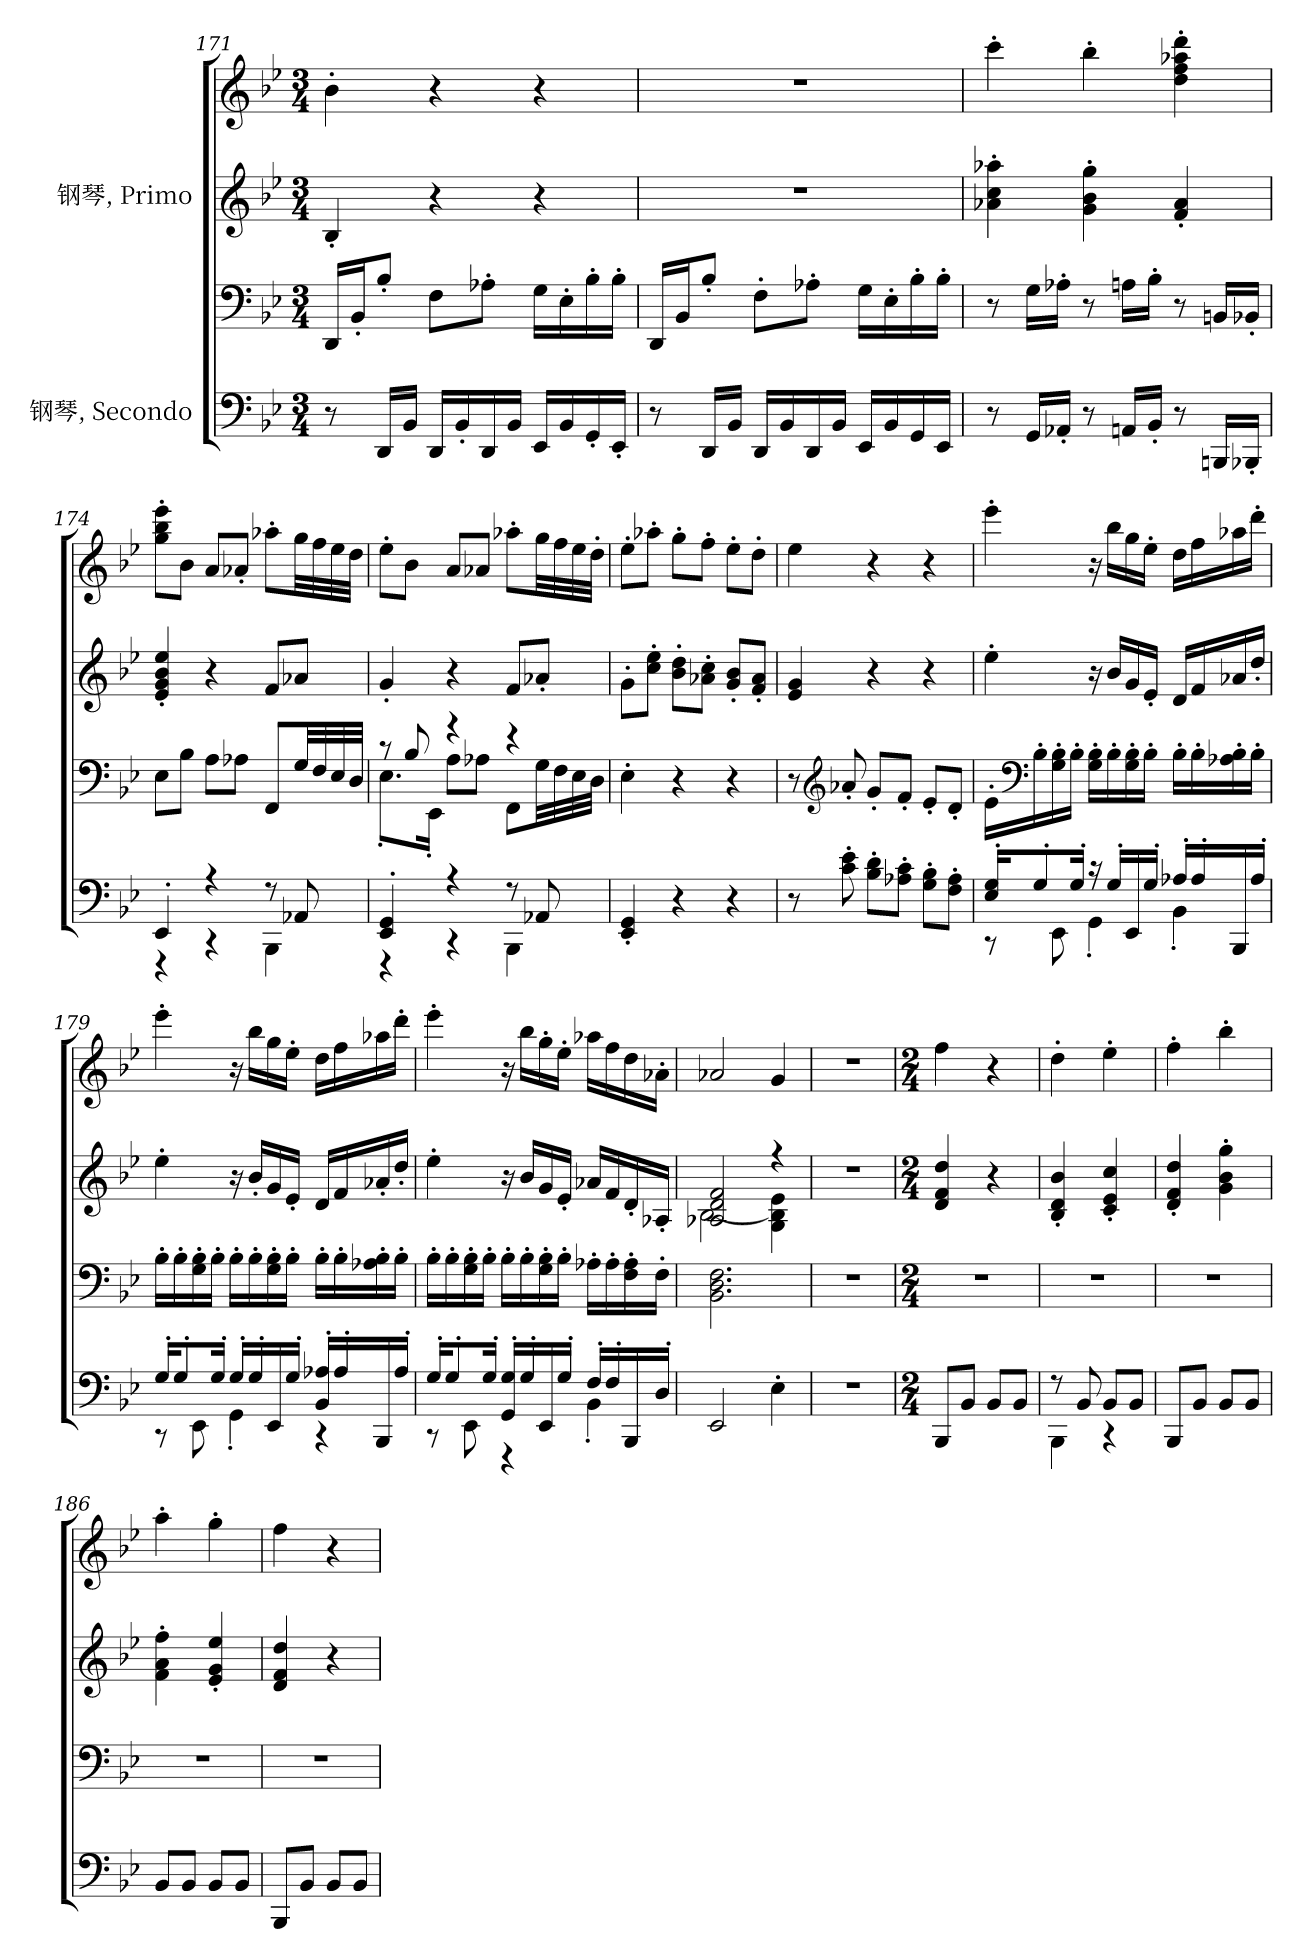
**kern	**kern	**kern	**kern
*part2	*part2	*part1	*part1
*staff4	*staff3	*staff2	*staff1
*I"钢琴, Secondo	*	*I"钢琴, Primo	*
*clefF4	*clefF4	*clefG2	*clefG2
*k[b-e-]	*k[b-e-]	*k[b-e-]	*k[b-e-]
*M3/4	*M3/4	*M3/4	*M3/4
=171	=171	=171	=171
8r	16DD/LL	4B-'/	4b-'\
.	16BB-'/J	.	.
16DD/LL	8B-'/J	.	.
16BB-/JJ	.	.	.
16DD/LL	8F\L	4r	4r
16BB-'/	.	.	.
16DD/	8A-X'\J	.	.
16BB-/JJ	.	.	.
16EE-/LL	16G\LL	4r	4r
16BB-/	16E-'\	.	.
16GG'/	16B-'\	.	.
16EE-'/JJ	16B-'\JJ	.	.
=172	=172	=172	=172
8r	16DD/LL	2.r	2.r
.	16BB-/J	.	.
16DD/LL	8B-'/J	.	.
16BB-/JJ	.	.	.
16DD/LL	8F'\L	.	.
16BB-/	.	.	.
16DD/	8A-X'\J	.	.
16BB-/JJ	.	.	.
16EE-/LL	16G\LL	.	.
16BB-/	16E-'\	.	.
16GG/	16B-'\	.	.
16EE-/JJ	16B-'\JJ	.	.
!!LO:LB:g=z
=173	=173	=173	=173
8r	8r	4a-X\' 4cc\' 4aa-X\'	4ccc'\
16GG/LL	16G\LL	.	.
16AA-X'/JJ	16A-X'\JJ	.	.
8r	8r	4g\' 4b-\' 4gg\'	4bb-'\
16AAn/LL	16An\LL	.	.
16BB-'/JJ	16B-'\JJ	.	.
8r	8r	4f/' 4a-/'	4dd\' 4ff\' 4aa-X\' 4ddd\'
16BBBn/LL	16BBn/LL	.	.
16BBB-X'/JJ	16BB-X'/JJ	.	.
=174	=174	=174	=174
*^	*	*	*
4EE-'/	4r	8E-\L	4e-/' 4g/' 4b-/' 4ee-/'	8gg\' 8bb-\' 8eee-\'L
.	.	8B-\J	.	8b-\J
4r	4r	8A\L	4r	8a/L
.	.	8A-X\J	.	8a-X'/J
8r	4BBB-\	8FF/L	8f/L	8aa-X'\L
8AA-X/	.	32G/LL	8a-X/J	32gg\LL
.	.	32F/	.	32ff\
.	.	32E-/	.	32ee-\
.	.	32D/JJJ	.	32dd\JJJ
=175	=175	=175	=175	=175
*	*	*^	*	*
4EE-/' 4GG/'	4r	8r	8.E-'\L	4g'/	8ee-'\L
.	.	8B-/	.	.	8b-\J
.	.	.	16EE-'\Jk	.	.
4r	4r	4r	8A\L	4r	8a/L
.	.	.	8A-X\J	.	8a-X/J
8r	4BBB-\	4r	8FF\L	8f/L	8aa-X'\L
8AA-X/	.	.	32G\LL	8a-X'/J	32gg\LL
.	.	.	32F\	.	32ff\
.	.	.	32E-\	.	32ee-\
.	.	.	32D\JJJ	.	32dd'\JJJ
*v	*v	*	*	*	*
*	*v	*v	*	*
!!LO:LB:g=z
=176	=176	=176	=176
4EE-/' 4GG/'	4E-'\	8g'\L	8ee-'\L
.	.	8cc\' 8ee-\'J	8aa-X'\J
4r	4r	8b-\' 8dd\'L	8gg'\L
.	.	8a-X\' 8cc\'J	8ff'\J
4r	4r	8g/' 8b-/'L	8ee-'\L
.	.	8f/' 8a-/'J	8dd'\J
=177	=177	=177	=177
8r	8r	4e-/ 4g/	4ee-\
*	*clefG2	*	*
8c\' 8e-\'	8a-X'/	.	.
8B-\' 8d\'L	8g'/L	4r	4r
8A-X\' 8c\'J	8f'/J	.	.
8G\' 8B-\'L	8e-'/L	4r	4r
8F\' 8A-\'J	8d'/J	.	.
=178	=178	=178	=178
*^	*	*	*
16E-/' 16G/'KL	8r	16e-'\LL	4ee-'\	4eee-'\
*	*	*clefF4	*	*
8G'/	.	16B-'\	.	.
.	8EE-\	16G\' 16B-\'	.	.
16G'/Jk	.	16B-'\JJ	.	.
16r	4GG'\	16G\' 16B-\'LL	16r	16r
16G'/LL	.	16B-'\	16b-/LL	16bb-\LL
16EE-/	.	16G\' 16B-\'	16g/	16gg\
16G'/JJ	.	16B-'\JJ	16e-'/JJ	16ee-'\JJ
16A-X'/LL	4BB-'\	16B-'\LL	16d/LL	16dd\LL
16A-'/	.	16B-'\	16f/	16ff\
16BBB-/	.	16A-X\' 16B-\'	16a-X/	16aa-X\
16A-'/JJ	.	16B-'\JJ	16dd'/JJ	16ddd'\JJ
!!LO:PB:g=z
=179	=179	=179	=179	=179
16G'/KL	8r	16B-'\LL	4ee-'\	4eee-'\
8G'/	.	16B-'\	.	.
.	8EE-\	16G\' 16B-\'	.	.
16G'/Jk	.	16B-'\JJ	.	.
16G'/LL	4GG'\	16B-'\LL	16r	16r
16G'/	.	16B-'\	16b-'/LL	16bb-\LL
16EE-/	.	16G\' 16B-\'	16g/	16gg\
16G'/JJ	.	16B-'\JJ	16e-'/JJ	16ee-'\JJ
16BB-/' 16A-X/'LL	4r	16B-'\LL	16d/LL	16dd\LL
16A-'/	.	16B-'\	16f/	16ff\
16BBB-/	.	16A-X\' 16B-\'	16a-X'/	16aa-X\
16A-'/JJ	.	16B-'\JJ	16dd'/JJ	16ddd'\JJ
=180	=180	=180	=180	=180
16G'/KL	8r	16B-'\LL	4ee-'\	4eee-'\
8G'/	.	16B-'\	.	.
.	8EE-\	16G\' 16B-\'	.	.
16G'/Jk	.	16B-'\JJ	.	.
16GG/' 16G/'LL	4r	16B-'\LL	16r	16r
16G'/	.	16B-'\	16b-/LL	16bb-\LL
16EE-/	.	16G\' 16B-\'	16g/	16gg'\
16G'/JJ	.	16B-'\JJ	16e-'/JJ	16ee-'\JJ
16F'/LL	4BB-'\	16A-X'\LL	16a-X/LL	16aa-X\LL
16F'/	.	16A-'\	16f/	16ff\
16BBB-/	.	16F\' 16A-\'	16d'/	16dd\
16D'/JJ	.	16F'\JJ	16A-X'/JJ	16a-X'\JJ
*v	*v	*	*	*
=181	=181	=181	=181
*	*	*^	*
2EE-/	2.BB-\ 2.D\ 2.F\	2A-X/ 2d/ 2f/	[2B-\	2a-X/
4E-'\	.	4r	4G\ 4B-\] 4e-\	4g/
*	*	*v	*v	*
=182	=182	=182	=182
2.r	2.r	2.r	2.r
=183	=183	=183	=183
*M2/4	*M2/4	*M2/4	*M2/4
*	*	*	*MM150
8BBB-/L	2r	4d/ 4f/ 4dd/	4ff\
8BB-/J	.	.	.
8BB-/L	.	4r	4r
8BB-/J	.	.	.
!!LO:LB:g=z
=184	=184	=184	=184
*^	*	*	*
8r	4BBB-\	2r	4B-/' 4d/' 4b-/'	4dd'\
8BB-/	.	.	.	.
8BB-/L	4r	.	4c/' 4e-/' 4cc/'	4ee-'\
8BB-/J	.	.	.	.
*v	*v	*	*	*
=185	=185	=185	=185
8BBB-/L	2r	4d/' 4f/' 4dd/'	4ff'\
8BB-/J	.	.	.
8BB-/L	.	4g\' 4b-\' 4gg\'	4bb-'\
8BB-/J	.	.	.
=186	=186	=186	=186
8BB-/L	2r	4f\' 4a\' 4ff\'	4aa'\
8BB-/J	.	.	.
8BB-/L	.	4e-/' 4g/' 4ee-/'	4gg'\
8BB-/J	.	.	.
=187	=187	=187	=187
8BBB-/L	2r	4d/ 4f/ 4dd/	4ff\
8BB-/J	.	.	.
8BB-/L	.	4r	4r
8BB-/J	.	.	.
=	=	=	=
*-	*-	*-	*-
